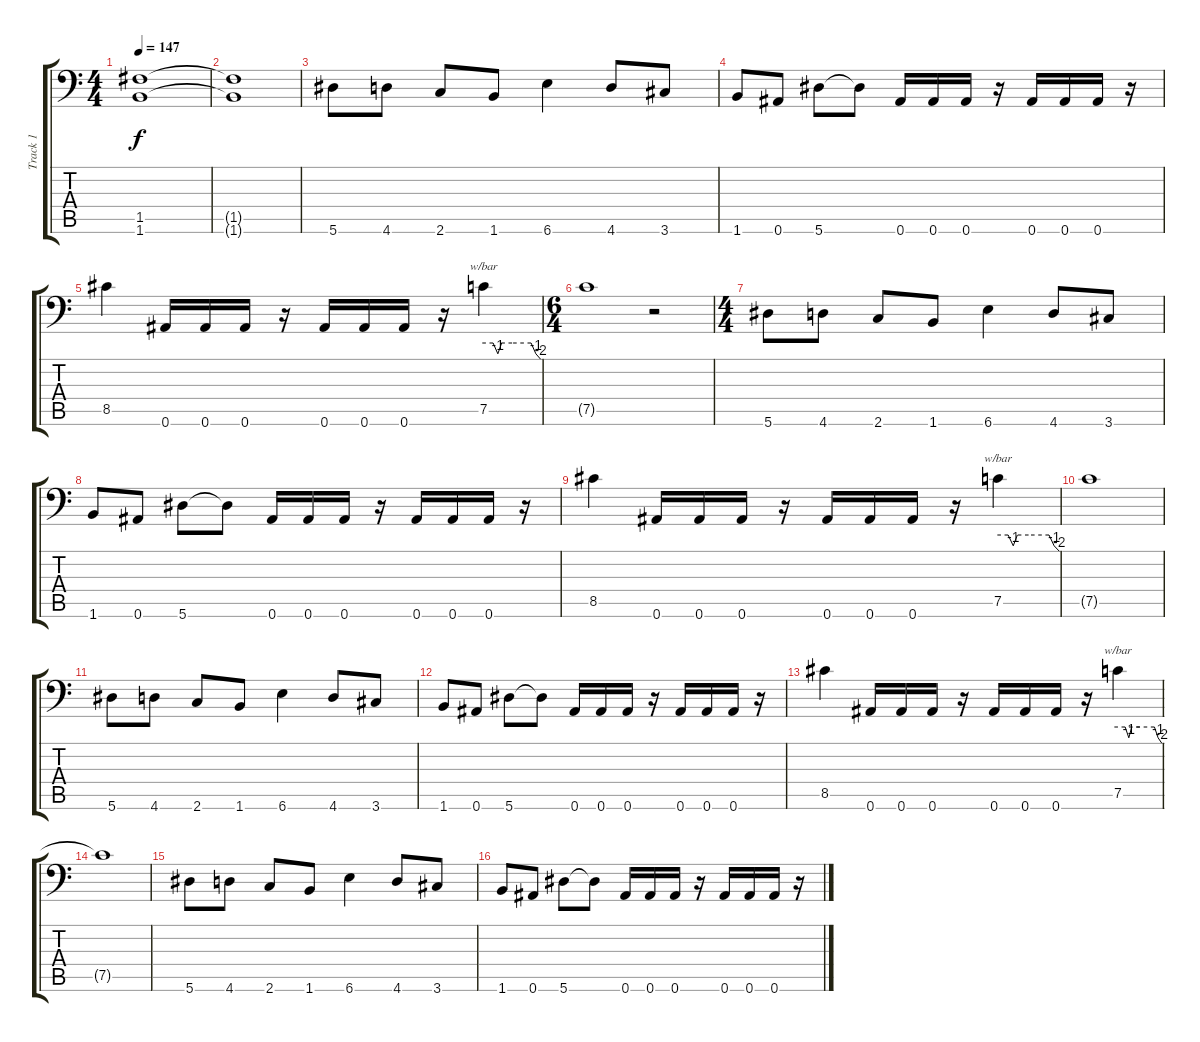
\track ("Track 1" "Track 1") {instrument distortionguitar}
\staff {score tabs}
\tuning (C4 G3 Eb3 Bb2 F2 Bb1) {hide}
\ts (4 4)
\tempo 147
\clef f4
\ks c
(1.5{t} 1.6{t}).1{dy f} |
(1.5{t} 1.6{t}).1 |
5.6.8 4.6.8 2.6.8 1.6.8 6.6.4 4.6.8 3.6.8 |
1.6.8 0.6.8 5.6.8 5.6{t}.8 0.6.16 0.6.16 0.6.16 r.16 0.6.16 0.6.16 0.6.16 r.16 |
8.5.4 0.6.16 0.6.16 0.6.16 r.16 0.6.16 0.6.16 0.6.16 r.16 7.5.4{tbe (custom default 0 0 10 0 15 -4 19 0 30 0 50 0 55 -4 60 -8)} |
\ts (6 4)
7.5{t}.1 r.2 |
\ts (4 4)
5.6.8 4.6.8 2.6.8 1.6.8 6.6.4 4.6.8 3.6.8 |
1.6.8 0.6.8 5.6.8 5.6{t}.8 0.6.16 0.6.16 0.6.16 r.16 0.6.16 0.6.16 0.6.16 r.16 |
8.5.4 0.6.16 0.6.16 0.6.16 r.16 0.6.16 0.6.16 0.6.16 r.16 7.5.4{tbe (custom default 0 0 10 0 15 -4 19 0 30 0 50 0 55 -4 60 -8)} |
7.5{t}.1 |
5.6.8 4.6.8 2.6.8 1.6.8 6.6.4 4.6.8 3.6.8 |
1.6.8 0.6.8 5.6.8 5.6{t}.8 0.6.16 0.6.16 0.6.16 r.16 0.6.16 0.6.16 0.6.16 r.16 |
8.5.4 0.6.16 0.6.16 0.6.16 r.16 0.6.16 0.6.16 0.6.16 r.16 7.5.4{tbe (custom default 0 0 10 0 15 -4 19 0 30 0 50 0 55 -4 60 -8)} |
7.5{t}.1 |
5.6.8 4.6.8 2.6.8 1.6.8 6.6.4 4.6.8 3.6.8 |
1.6.8 0.6.8 5.6.8 5.6{t}.8 0.6.16 0.6.16 0.6.16 r.16 0.6.16 0.6.16 0.6.16 r.16
